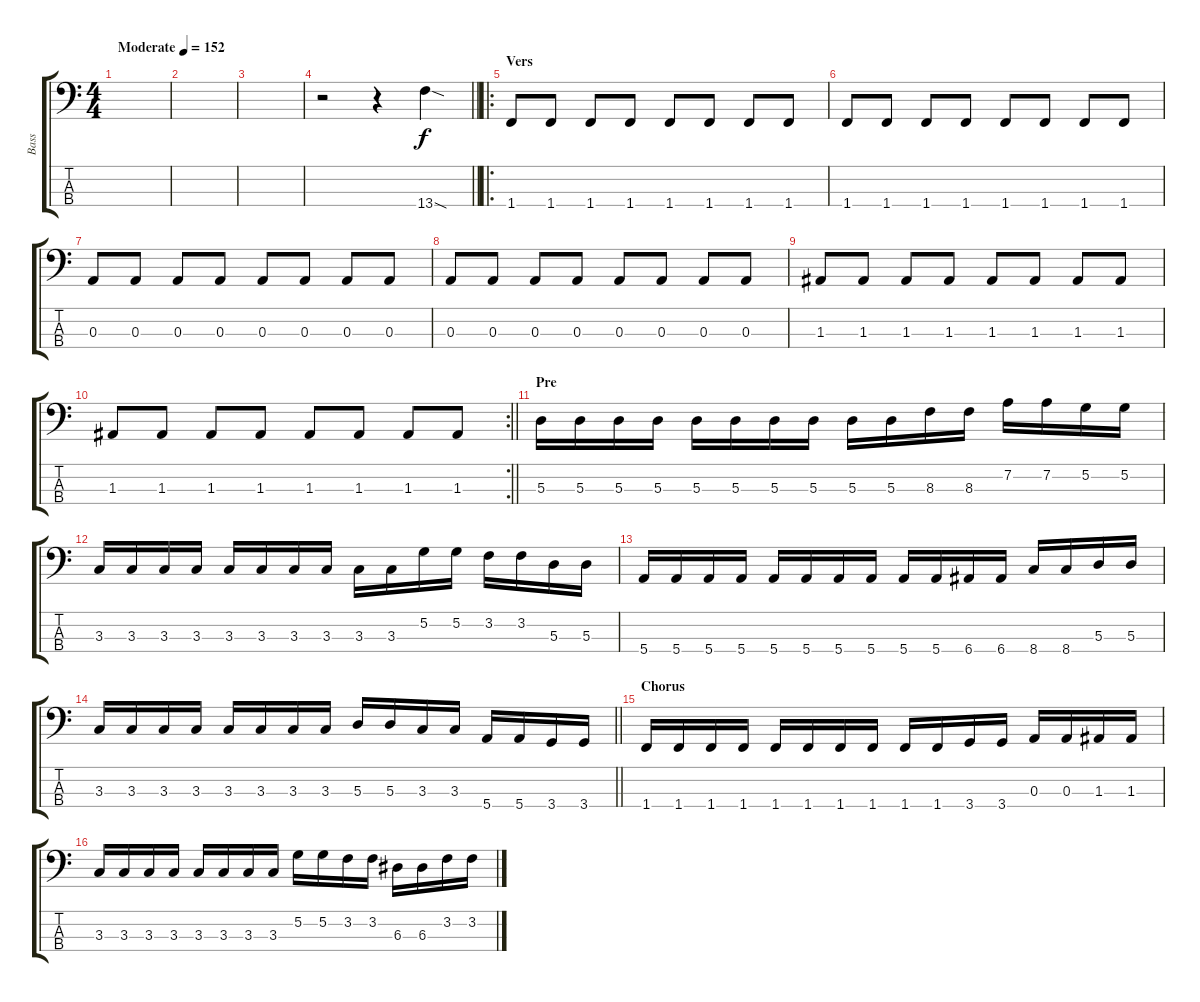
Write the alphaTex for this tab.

\track ("Bass" "Bass") {instrument electricbasspick}
\staff {score tabs}
\tuning (G2 D2 A1 E1) {hide}
\ts (4 4)
\tempo (152 "Moderate")
\clef f4
\ks c
|
|
|
\barLineRight lightlight
r.2 r.4 13.4{sod}.4 |
\ro
\section ("" "Vers")
1.4.8 1.4.8 1.4.8 1.4.8 1.4.8 1.4.8 1.4.8 1.4.8 |
1.4.8 1.4.8 1.4.8 1.4.8 1.4.8 1.4.8 1.4.8 1.4.8 |
0.3.8 0.3.8 0.3.8 0.3.8 0.3.8 0.3.8 0.3.8 0.3.8 |
0.3.8 0.3.8 0.3.8 0.3.8 0.3.8 0.3.8 0.3.8 0.3.8 |
1.3.8 1.3.8 1.3.8 1.3.8 1.3.8 1.3.8 1.3.8 1.3.8 |
\rc 2
\barLineRight lightlight
1.3.8 1.3.8 1.3.8 1.3.8 1.3.8 1.3.8 1.3.8 1.3.8 |
\section ("" "Pre")
5.3.16 5.3.16 5.3.16 5.3.16 5.3.16 5.3.16 5.3.16 5.3.16 5.3.16 5.3.16 8.3.16 8.3.16 7.2.16 7.2.16 5.2.16 5.2.16 |
3.3.16 3.3.16 3.3.16 3.3.16 3.3.16 3.3.16 3.3.16 3.3.16 3.3.16 3.3.16 5.2.16 5.2.16 3.2.16 3.2.16 5.3.16 5.3.16 |
5.4.16 5.4.16 5.4.16 5.4.16 5.4.16 5.4.16 5.4.16 5.4.16 5.4.16 5.4.16 6.4.16 6.4.16 8.4.16 8.4.16 5.3.16 5.3.16 |
\barLineRight lightlight
3.3.16 3.3.16 3.3.16 3.3.16 3.3.16 3.3.16 3.3.16 3.3.16 5.3.16 5.3.16 3.3.16 3.3.16 5.4.16 5.4.16 3.4.16 3.4.16 |
\section ("" "Chorus")
1.4.16 1.4.16 1.4.16 1.4.16 1.4.16 1.4.16 1.4.16 1.4.16 1.4.16 1.4.16 3.4.16 3.4.16 0.3.16 0.3.16 1.3.16 1.3.16 |
3.3.16 3.3.16 3.3.16 3.3.16 3.3.16 3.3.16 3.3.16 3.3.16 5.2.16 5.2.16 3.2.16 3.2.16 6.3.16 6.3.16 3.2.16 3.2.16
